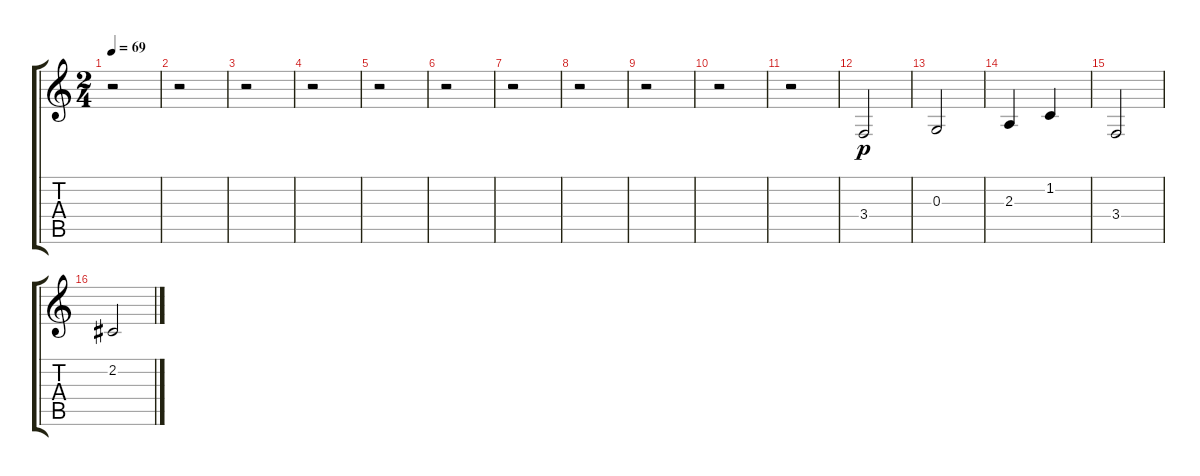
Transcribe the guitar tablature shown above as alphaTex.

\track "" {instrument stringensemble1}
\staff {score tabs}
\tuning (E4 B3 G3 D3 A2 E2) {hide}
\ts (2 4)
\tempo 69
\clef g2
\ks c
r.2{dy f} |
r.2 |
r.2 |
r.2 |
r.2 |
r.2 |
r.2 |
r.2 |
r.2 |
r.2 |
r.2 |
3.4.2{dy p} |
0.3.2 |
2.3.4 1.2.4 |
3.4.2 |
2.2.2
